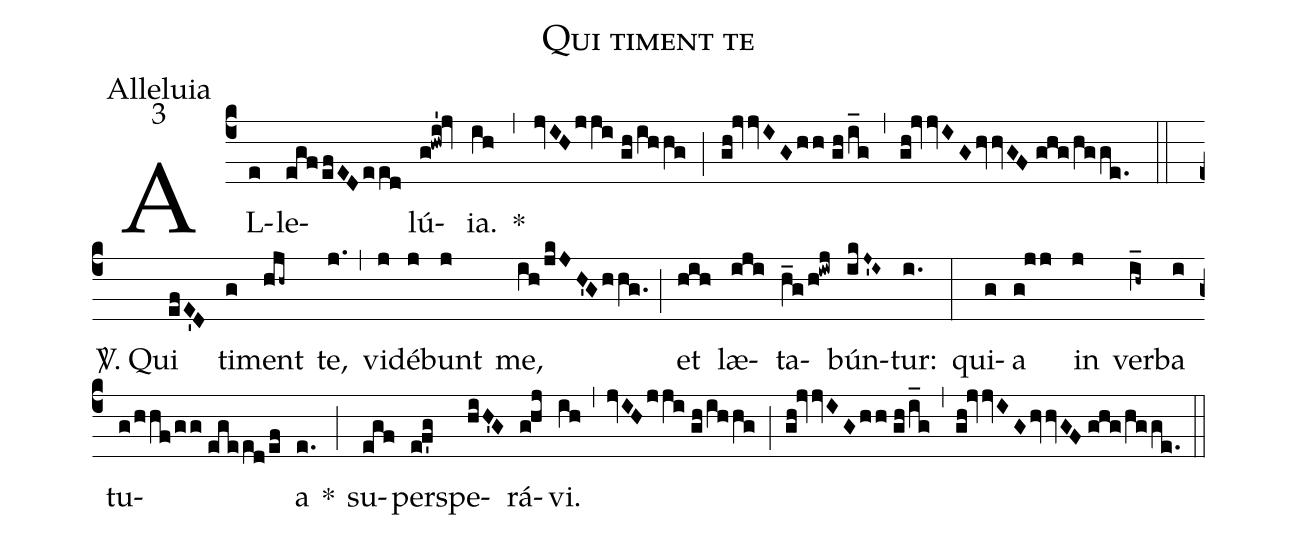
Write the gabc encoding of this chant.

name: Qui timent te;
office-part: Alleluia;
mode: 3;
%%
(c4) AL(e)le(egf/efEDeed)lú(g!hwi'!jv)ia.(ih) *(,) (jvIHjji//gh/ihhg) (;) (gh!jvvIGhh//gh/i_g) (,) (gh!jvvIGhvvGF//ghg/hgge.) (::)
<sp>V/</sp>. Qui(efE'D) ti(g)ment(hjh~) te,(j.) (,) vi(j)dé(j)bunt(j) me,(ih/jkJH'Ghhg.) (;) et(hih) læ(iji)ta(h_g/h!iwj)bún(ikJ~'I~)tur:(i.) (:)
qui(g)a(g!jj) in(j) ver(i_h~)ba(i) tu(g/hhf/gg//egeed/ef)a(e.) *(;) su(egf)per(e!f'g)spe(hiH'G)rá(g!hj)vi.(ih) (,) (jvIHjji//gh/ihhg) (;) (gh!jvvIGhh//gh/i_g) (,) (gh!jvvIGhvvGF//ghg/hgge.) (::)
